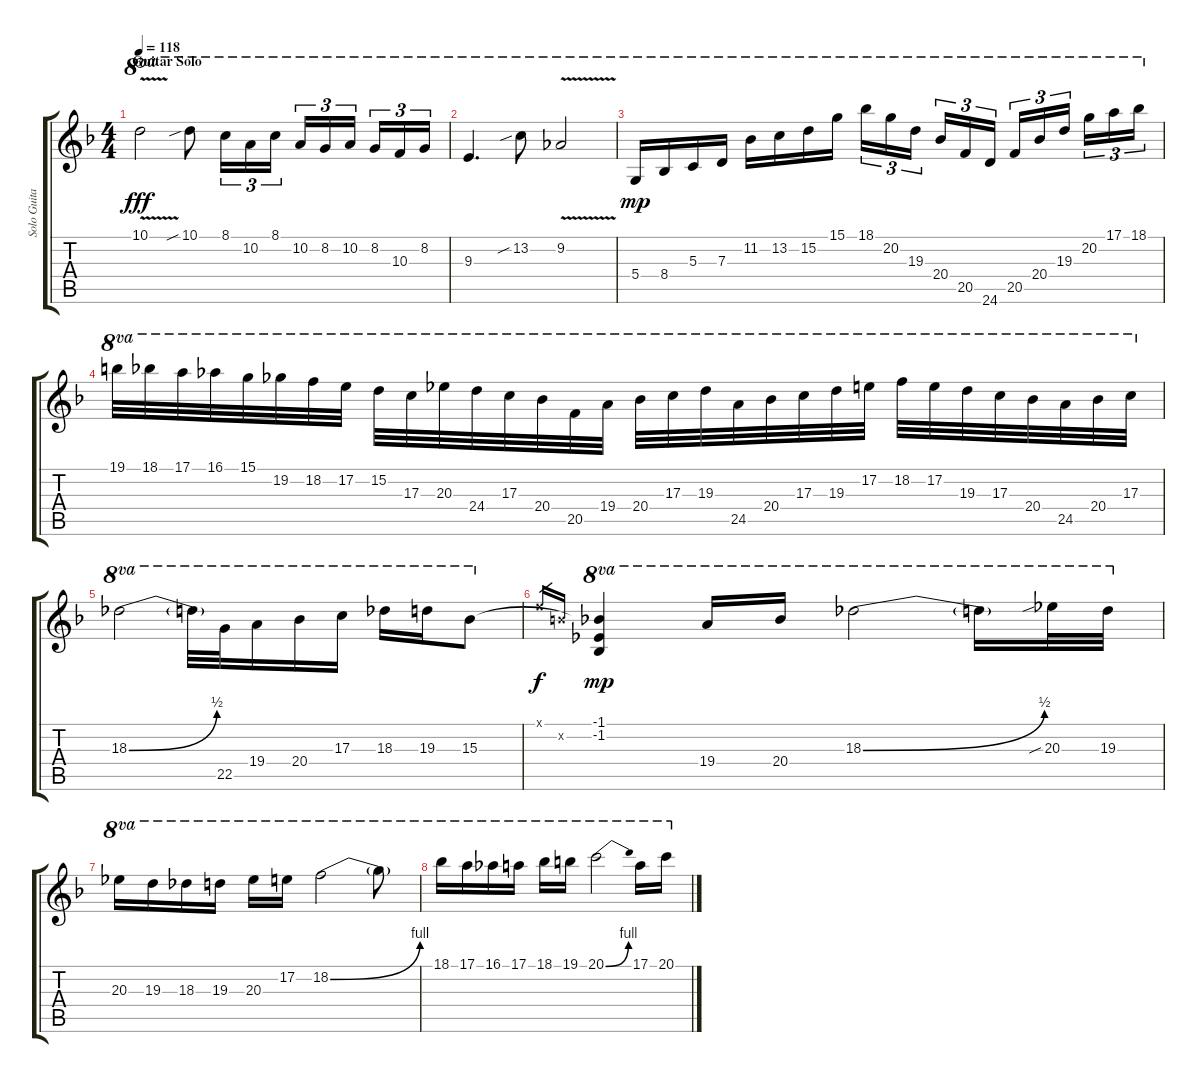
\track ("Solo Guitar 1" "Solo Guita") {instrument distortionguitar}
\staff {score tabs}
\tuning (E4 B3 G3 D3 A2 D2) {hide}
\ts (4 4)
\section ("" "Guitar Solo")
\tempo 118
\clef g2
\ks f
10.1{v}.2{ot 8va dy fff instrument distortionguitar waho} 10.1{sib}.8{ot 8va} 8.1.16{tu (3 2) ot 8va} 10.2.16{tu (3 2) ot 8va} 8.1.16{tu (3 2) ot 8va} 10.2.16{tu (3 2) ot 8va} 8.2.16{tu (3 2) ot 8va} 10.2.16{tu (3 2) ot 8va beam splitsecondary} 8.2.16{tu (3 2) ot 8va} 10.3.16{tu (3 2) ot 8va} 8.2.16{tu (3 2) ot 8va} |
9.3.4{d ot 8va} 13.2{sib}.8{ot 8va} 9.2{v}.2{ot 8va} |
5.4.16{ot 8va dy mp} 8.4.16{ot 8va} 5.3.16{ot 8va} 7.3.16{ot 8va} 11.2.16{ot 8va} 13.2.16{ot 8va} 15.2.16{ot 8va} 15.1.16{ot 8va} 18.1.16{tu (3 2) ot 8va} 20.2.16{tu (3 2) ot 8va} 19.3.16{tu (3 2) ot 8va beam splitsecondary} 20.4.16{tu (3 2) ot 8va} 20.5.16{tu (3 2) ot 8va} 24.6.16{tu (3 2) ot 8va} 20.5.16{tu (3 2) ot 8va} 20.4.16{tu (3 2) ot 8va} 19.3.16{tu (3 2) ot 8va beam splitsecondary} 20.2.16{tu (3 2) ot 8va} 17.1.16{tu (3 2) ot 8va} 18.1.16{tu (3 2) ot 8va} |
19.1.32{ot 8va} 18.1.32{ot 8va} 17.1.32{ot 8va} 16.1.32{ot 8va} 15.1.32{ot 8va} 19.2.32{ot 8va} 18.2.32{ot 8va} 17.2.32{ot 8va} 15.2.32{ot 8va} 17.3.32{ot 8va} 20.3.32{ot 8va} 24.4.32{ot 8va} 17.3.32{ot 8va} 20.4.32{ot 8va} 20.5.32{ot 8va} 19.4.32{ot 8va} 20.4.32{ot 8va} 17.3.32{ot 8va} 19.3.32{ot 8va} 24.5.32{ot 8va} 20.4.32{ot 8va} 17.3.32{ot 8va} 19.3.32{ot 8va} 17.2.32{ot 8va} 18.2.32{ot 8va} 17.2.32{ot 8va} 19.3.32{ot 8va} 17.3.32{ot 8va} 20.4.32{ot 8va} 24.5.32{ot 8va} 20.4.32{ot 8va} 17.3.32{ot 8va} |
18.3{be (bend 0 0 60 2)}.2{ot 8va} 18.3{t}.32{ot 8va} 22.5.32{ot 8va} 19.4.16{ot 8va} 20.4.16{ot 8va} 17.3.16{ot 8va} 18.3.16{ot 8va} 19.3.16{ot 8va} 15.3.8{ot 8va} |
0.1{x}.16{gr dy f} 0.2{x}.16{gr} (-1.1 -1.2 15.3{t}).4{ot 8va dy mp} 19.4.16{ot 8va} 20.4.16{ot 8va} 18.3{be (bend 0 0 60 2)}.2{ot 8va} 18.3{t}.16{ot 8va} 20.3{sib}.32{ot 8va} 19.3.32{ot 8va} |
20.3.16{ot 8va} 19.3.16{ot 8va} 18.3.16{ot 8va} 19.3.16{ot 8va} 20.3.16{ot 8va} 17.2.16{ot 8va} 18.2{be (bend 0 0 60 4)}.2{ot 8va} 18.2{t}.8{ot 8va} |
18.1.16{ot 8va} 17.1.16{ot 8va} 16.1.16{ot 8va} 17.1.16{ot 8va} 18.1.16{ot 8va} 19.1.16{ot 8va} 20.1{be (bend 0 0 60 4)}.2{ot 8va} 17.1.16{ot 8va} 20.1.16{ot 8va}
